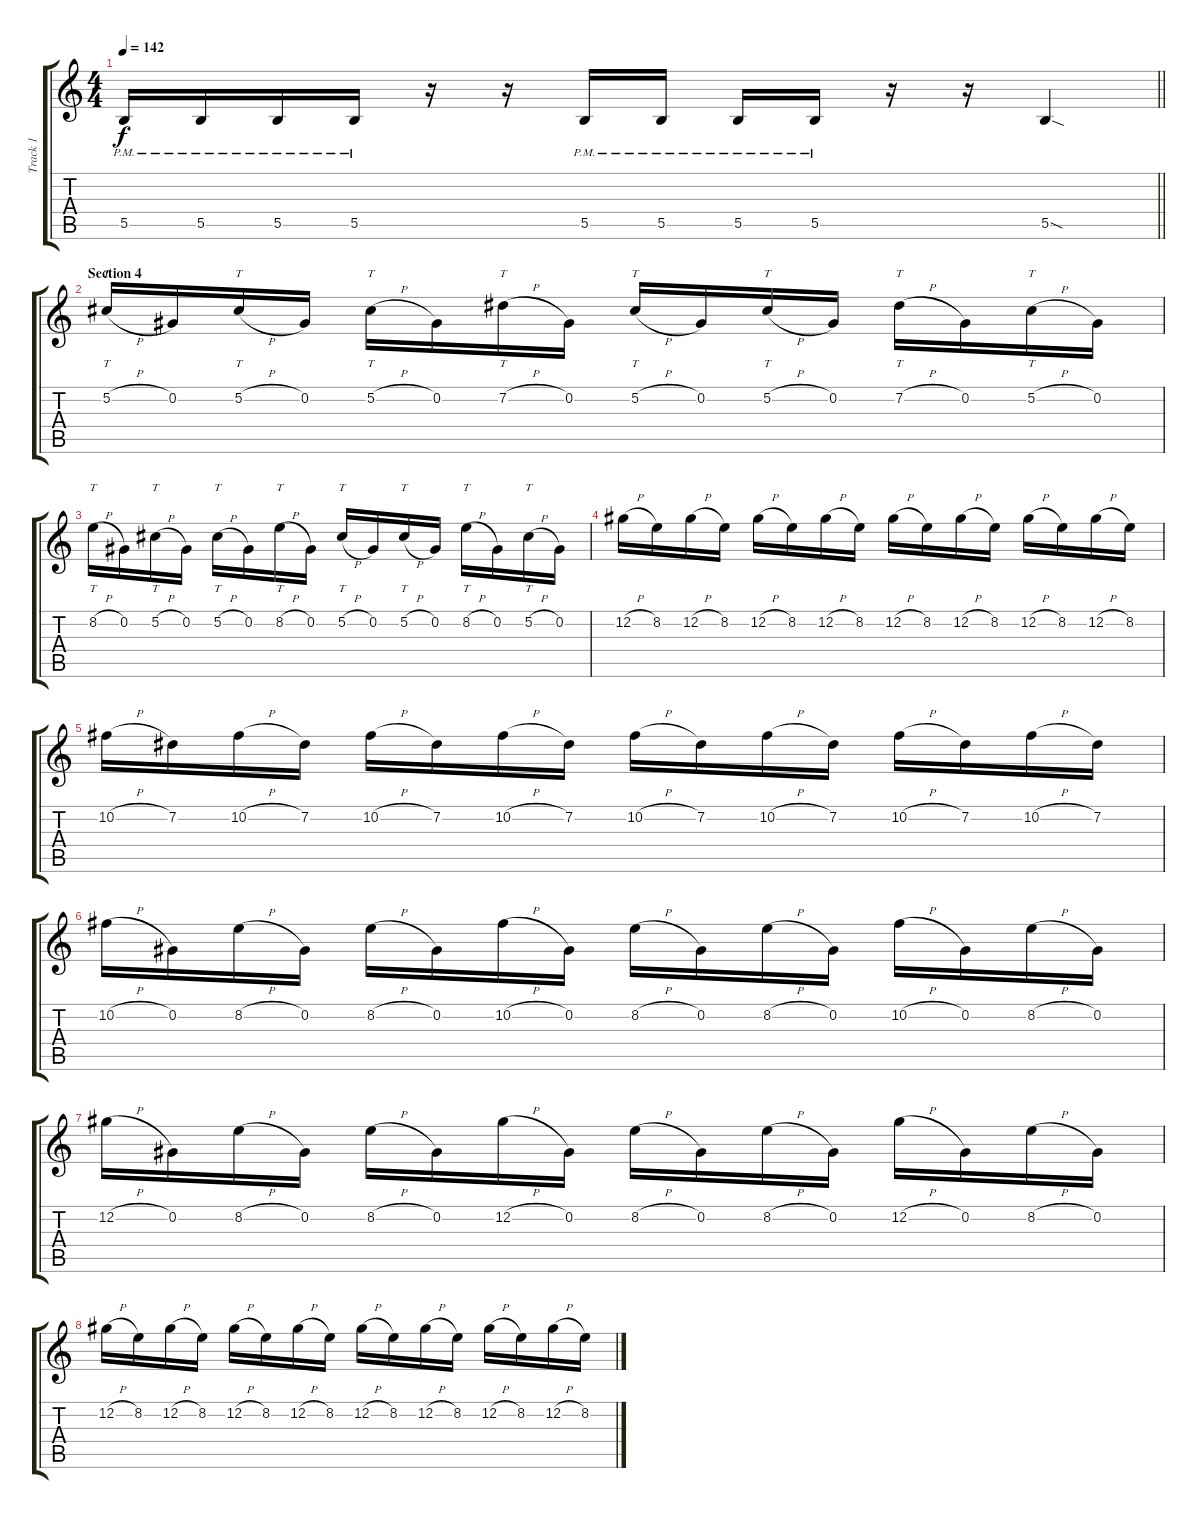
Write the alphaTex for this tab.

\track ("Track 1" "Track 1") {instrument distortionguitar}
\staff {score tabs}
\tuning (Db4 Ab3 E3 B2 Gb2 B1) {hide}
\ts (4 4)
\tempo 142
\clef g2
\barLineRight lightlight
\ks c
5.5{pm}.16{dy f} 5.5{pm}.16 5.5{pm}.16 5.5{pm}.16 r.16 r.16 5.5{pm}.16 5.5{pm}.16 5.5{pm}.16 5.5{pm}.16 r.16 r.16 5.5{sod}.4 |
\section ("" "Section 4")
5.2{h}.16{tt} 0.2.16 5.2{h}.16{tt} 0.2.16 5.2{h}.16{tt} 0.2.16 7.2{h}.16{tt} 0.2.16 5.2{h}.16{tt} 0.2.16 5.2{h}.16{tt} 0.2.16 7.2{h}.16{tt} 0.2.16 5.2{h}.16{tt} 0.2.16 |
8.2{h}.16{tt} 0.2.16 5.2{h}.16{tt} 0.2.16 5.2{h}.16{tt} 0.2.16 8.2{h}.16{tt} 0.2.16 5.2{h}.16{tt} 0.2.16 5.2{h}.16{tt} 0.2.16 8.2{h}.16{tt} 0.2.16 5.2{h}.16{tt} 0.2.16 |
12.2{h}.16 8.2.16 12.2{h}.16 8.2.16 12.2{h}.16 8.2.16 12.2{h}.16 8.2.16 12.2{h}.16 8.2.16 12.2{h}.16 8.2.16 12.2{h}.16 8.2.16 12.2{h}.16 8.2.16 |
10.2{h}.16 7.2.16 10.2{h}.16 7.2.16 10.2{h}.16 7.2.16 10.2{h}.16 7.2.16 10.2{h}.16 7.2.16 10.2{h}.16 7.2.16 10.2{h}.16 7.2.16 10.2{h}.16 7.2.16 |
10.2{h}.16 0.2.16 8.2{h}.16 0.2.16 8.2{h}.16 0.2.16 10.2{h}.16 0.2.16 8.2{h}.16 0.2.16 8.2{h}.16 0.2.16 10.2{h}.16 0.2.16 8.2{h}.16 0.2.16 |
12.2{h}.16 0.2.16 8.2{h}.16 0.2.16 8.2{h}.16 0.2.16 12.2{h}.16 0.2.16 8.2{h}.16 0.2.16 8.2{h}.16 0.2.16 12.2{h}.16 0.2.16 8.2{h}.16 0.2.16 |
12.2{h}.16 8.2.16 12.2{h}.16 8.2.16 12.2{h}.16 8.2.16 12.2{h}.16 8.2.16 12.2{h}.16 8.2.16 12.2{h}.16 8.2.16 12.2{h}.16 8.2.16 12.2{h}.16 8.2.16
